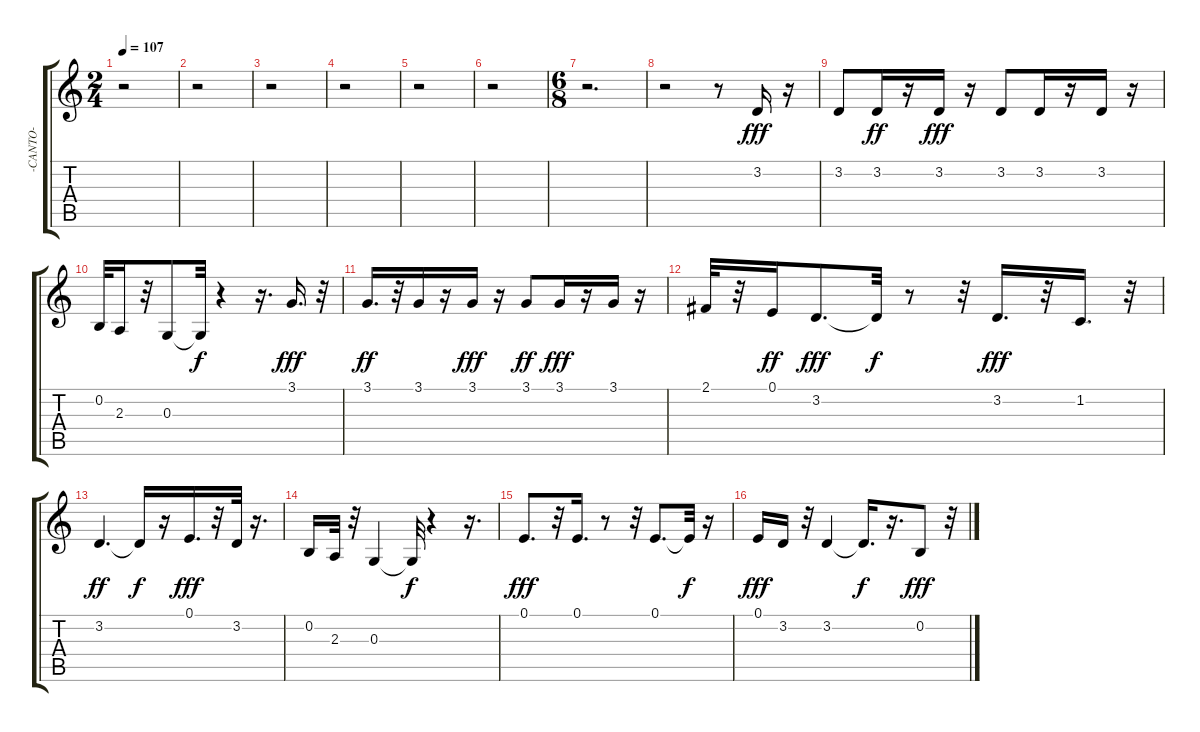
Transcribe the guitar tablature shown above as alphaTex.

\track ("-CANTO-" "-CANTO-") {instrument flute}
\staff {score tabs}
\tuning (E4 B3 G3 D3 A2 E2) {hide}
\ts (2 4)
\tempo 107
\clef g2
\ks c
r.2{dy fff instrument flute} |
r.2 |
r.2 |
r.2 |
r.2 |
r.2 |
\ts (6 8)
r.2{d} |
r.2 r.8 3.2.16 r.16 |
3.2.8 3.2.16{dy ff} r.16 3.2.16{dy fff} r.16 3.2.8 3.2.16 r.16 3.2.16 r.16 |
0.2.32 2.3.16 r.32 0.3.8 0.3{t}.32{dy f} r.4 r.16{d} 3.1.16{d dy fff} r.32 |
3.1.16{d dy ff} r.32 3.1.16 r.16 3.1.16{dy fff} r.16 3.1.8{dy ff} 3.1.16{dy fff} r.16 3.1.16 r.16 |
2.1.32 r.32 0.1.16{dy ff} 3.2.8{d dy fff} 3.2{t}.32{dy f} r.8 r.32 3.2.16{d dy fff} r.32 1.2.16{d} r.32 |
3.2.4{d dy ff} 3.2{t}.16{dy f} r.16 0.1.16{d dy fff} r.32 3.2.32 r.16{d} |
0.2.16 2.3.32 r.32 0.3.4 0.3{t}.32{dy f} r.4 r.16{d} |
0.1.8{d dy fff} r.32 0.1.16{d} r.8 r.32 0.1.8{d} 0.1{t}.32{dy f} r.16 |
0.1.16{dy fff} 3.2.16 r.32 3.2.4 3.2{t}.16{d dy f} r.16{d} 0.2.8{dy fff} r.32
